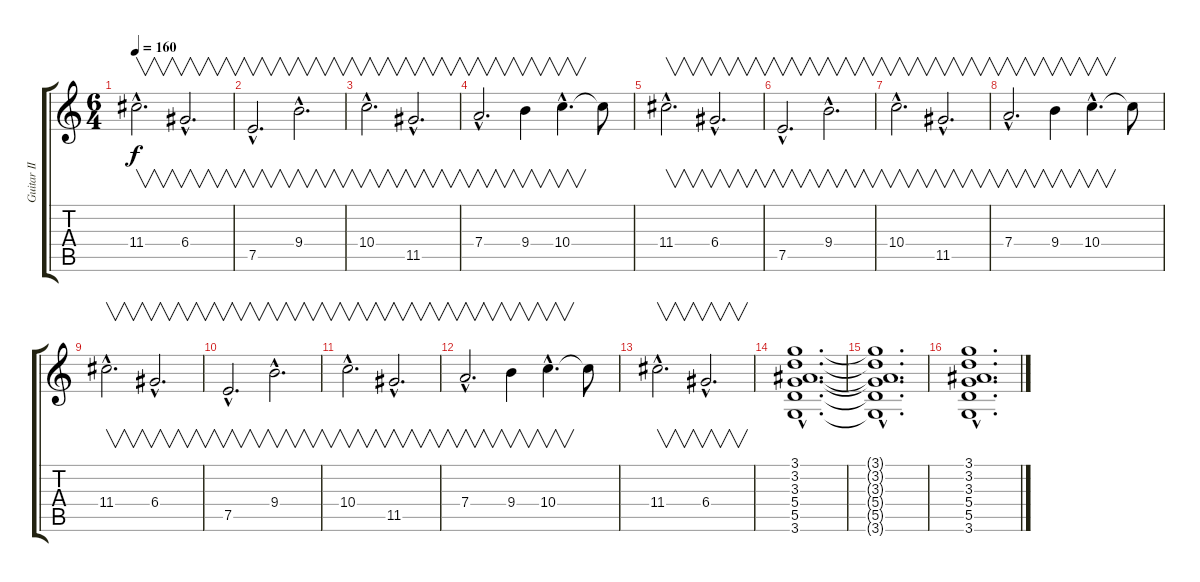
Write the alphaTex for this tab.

\track ("Guitar II" "Guitar II") {instrument distortionguitar}
\staff {score tabs}
\tuning (E4 B3 G3 D3 A2 E2) {hide}
\ts (6 4)
\tempo 160
\clef g2
\ks c
11.4{hac}.2{v d dy f} 6.4{hac}.2{v d} |
7.5{hac}.2{v d} 9.4{hac}.2{v d} |
10.4{hac}.2{v d} 11.5{hac}.2{v d} |
7.4{hac}.2{v d} 9.4.4{v} 10.4{hac}.4{v d} 10.4{t}.8 |
11.4{hac}.2{v d} 6.4{hac}.2{v d} |
7.5{hac}.2{v d} 9.4{hac}.2{v d} |
10.4{hac}.2{v d} 11.5{hac}.2{v d} |
7.4{hac}.2{v d} 9.4.4{v} 10.4{hac}.4{v d} 10.4{t}.8 |
11.4{hac}.2{v d} 6.4{hac}.2{v d} |
7.5{hac}.2{v d} 9.4{hac}.2{v d} |
10.4{hac}.2{v d} 11.5{hac}.2{v d} |
7.4{hac}.2{v d} 9.4.4{v} 10.4{hac}.4{v d} 10.4{t}.8 |
11.4{hac}.2{v d} 6.4{hac}.2{v d} |
(3.1{hac} 3.2{hac} 3.3{hac} 5.4{hac} 5.5{hac} 3.6{hac}).1{d} |
(3.1{hac t} 3.2{hac t} 3.3{hac t} 5.4{hac t} 5.5{hac t} 3.6{hac t}).1{d} |
(3.1{hac} 3.2{hac} 3.3{hac} 5.4{hac} 5.5{hac} 3.6{hac}).1{d}
